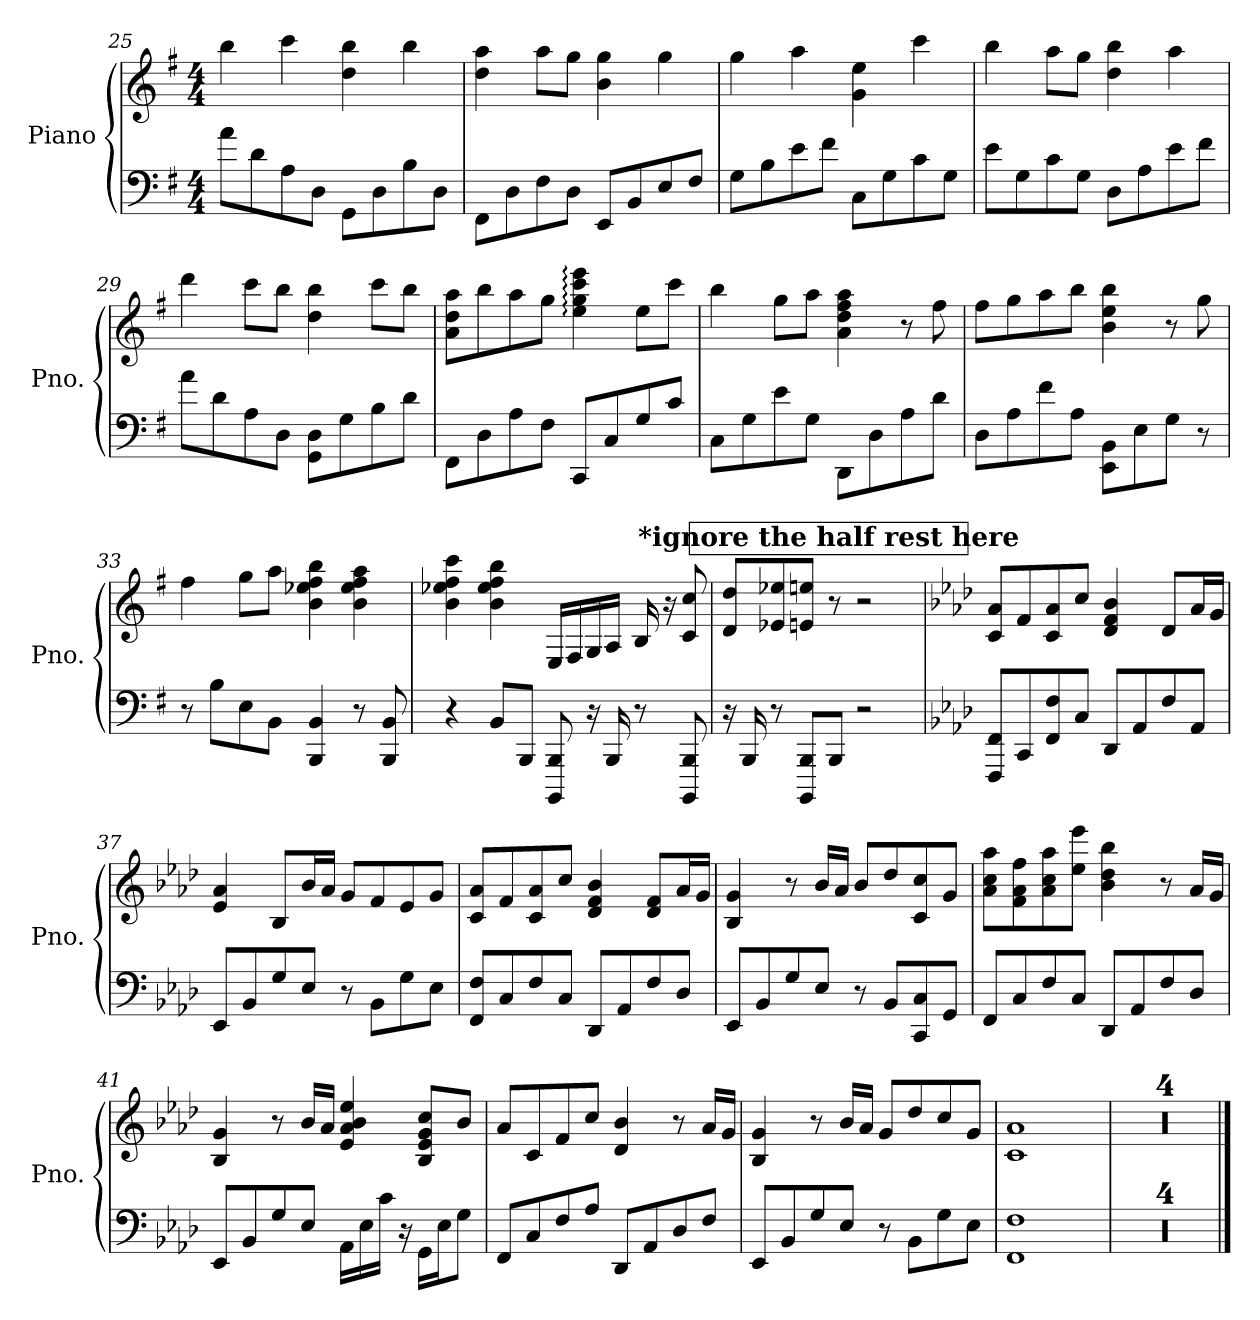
**kern	**kern
*part1	*part1
*staff2	*staff1
*I"Piano	*
*I'Pno.	*
*clefF4	*clefG2
*k[f#]	*k[f#]
*G:	*G:
*M4/4	*M4/4
=25	=25
8a\L	4bb\
8d\	.
8A\	4ccc\
8D\J	.
8GG\L	4dd\ 4bb\
8D\	.
8B\	4bb\
8D\J	.
=26	=26
8FF#\L	4dd\ 4aa\
8D\	.
8F#\	8aa\L
8D\J	8gg\J
8EE/L	4b\ 4gg\
8BB/	.
8E/	4gg\
8F#/J	.
!!LO:LB:g=z
=27	=27
8G\L	4gg\
8B\	.
8e\	4aa\
8f#\J	.
8C\L	4g\ 4ee\
8G\	.
8c\	4ccc\
8G\J	.
=28	=28
8e\L	4bb\
8G\	.
8c\	8aa\L
8G\J	8gg\J
8D\L	4dd\ 4bb\
8A\	.
8e\	4aa\
8f#\J	.
=29	=29
8a\L	4ddd\
8d\	.
8A\	8ccc\L
8D\J	8bb\J
8GG\ 8D\L	4dd\ 4bb\
8G\	.
8B\	8ccc\L
8d\J	8bb\J
=30	=30
8FF#\L	8a\ 8dd\ 8aa\L
8D\	8bb\
8A\	8aa\
8F#\J	8gg\J
8CC/L	4ee\: 4gg\: 4ccc\: 4eee\:
8C/	.
8G/	8ee\L
8c/J	8ccc\J
!!LO:LB:g=z
=31	=31
8C\L	4bb\
8G\	.
8e\	8gg\L
8G\J	8aa\J
8DD\L	4a\ 4dd\ 4ff#\ 4aa\
8D\	.
8A\	8r
8d\J	8ff#\
=32	=32
8D\L	8ff#\L
8A\	8gg\
8f#\	8aa\
8A\J	8bb\J
8EE\ 8BB\L	4b\ 4ee\ 4bb\
8E\	.
8G\J	8r
8r	8gg\
=33	=33
8r	4ff#\
8B\L	.
8E\	8gg\L
8BB\J	8aa\J
4BBB/ 4BB/	4b\ 4ee-X\ 4ff#\ 4bb\
8r	4b\ 4ee-\ 4ff#\ 4aa\
8BBB/ 8BB/	.
=34	=34
4r	4b\ 4ee-X\ 4ff#\ 4ccc\
8BB/L	4b\ 4ee-\ 4ff#\ 4bb\
8BBB/J	.
8BBBB/ 8BBB/	16E/LL
.	16F#/
16r	16G/
16BBB/	16A/JJ
8r	16B/
.	16r
8BBBB/ 8BBB/	8c/ 8cc/
!!LO:LB:g=z
!!LO:REH:place=s1:a:t=*ignore the half rest here:qo=1.5
=35	=35
16r	8d/ 8dd/L
16BBB/	.
8r	8e-X/ 8ee-X/
8BBBB/ 8BBB/L	8en/ 8een/J
8BBB/J	8r
2r	2r
=36	=36
*k[b-e-a-d-]	*k[b-e-a-d-]
*A-:	*A-:
8FFF/ 8FF/L	8c/ 8a-/L
8CC/	8f/
8FF/ 8F/	8c/ 8a-/
8C/J	8cc/J
8DD-/L	4d-/ 4f/ 4b-/
8AA-/	.
8F/	8d-/L
8AA-/J	16a-/L
.	16g/JJ
=37	=37
8EE-/L	4e-/ 4a-/
8BB-/	.
8G/	8B-/L
8E-/J	16b-/L
.	16a-/JJ
8r	8g/L
8BB-\L	8f/
8G\	8e-/
8E-\J	8g/J
=38	=38
8FF/ 8F/L	8c/ 8a-/L
8C/	8f/
8F/	8c/ 8a-/
8C/J	8cc/J
8DD-/L	4d-/ 4f/ 4b-/
8AA-/	.
8F/	8d-/ 8f/L
8D-/J	16a-/L
.	16g/JJ
!!LO:LB:g=z
=39	=39
8EE-/L	4B-/ 4g/
8BB-/	.
8G/	8r
8E-/J	16b-/LL
.	16a-/JJ
8r	8b-/L
8BB-/L	8dd-/
8CC/ 8C/	8c/ 8cc/
8GG/J	8g/J
=40	=40
8FF/L	8a-\ 8cc\ 8aa-\L
8C/	8f\ 8a-\ 8ff\
8F/	8a-\ 8cc\ 8aa-\
8C/J	8ee-\ 8eee-\J
8DD-/L	4b-\ 4dd-\ 4bb-\
8AA-/	.
8F/	8r
8D-/J	16a-/LL
.	16g/JJ
=41	=41
8EE-/L	4B-/ 4g/
8BB-/	.
8G/	8r
8E-/J	16b-/LL
.	16a-/JJ
16AA-\LL	4e-/ 4a-/ 4b-/ 4ee-/
16E-\	.
16c\JJ	.
16r	.
16GG\LL	8B-/ 8e-/ 8g/ 8cc/L
16E-\J	.
8G\J	8b-/J
=42	=42
8FF/L	8a-/L
8C/	8c/
8F/	8f/
8A-/J	8cc/J
8DD-/L	4d-/ 4b-/
8AA-/	.
8D-/	8r
8F/J	16a-/LL
.	16g/JJ
!!LO:PB:g=z
=43	=43
8EE-/L	4B-/ 4g/
8BB-/	.
8G/	8r
8E-/J	16b-/LL
.	16a-/JJ
8r	8g/L
8BB-\L	8dd-/
8G\	8cc/
8E-\J	8g/J
=44	=44
1FF 1F	1c 1a-
=45	=45
1r	1r
=46	=46
1r	1r
=47	=47
1r	1r
=48	=48
1r	1r
==	==
*-	*-
